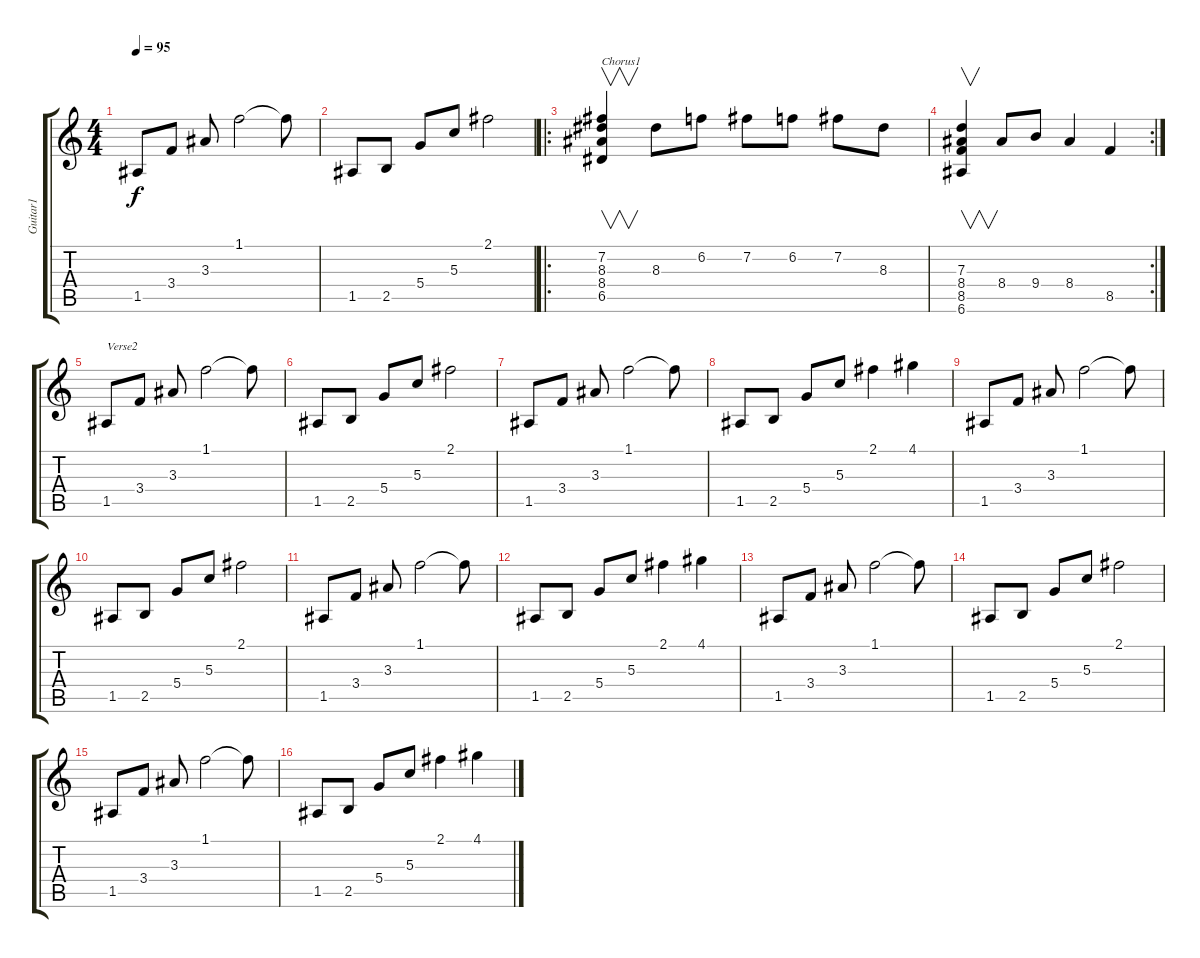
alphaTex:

\track ("Guitar1" "Guitar1") {instrument electricguitarjazz}
\staff {score tabs}
\tuning (E4 B3 G3 D3 A2 E2) {hide}
\ts (4 4)
\tempo 95
\clef g2
\ks c
1.5.8{dy f} 3.4.8 3.3.8 1.1.2 1.1{t}.8 |
1.5.8 2.5.8 5.4.8 5.3.8 2.1.2 |
\ro
(7.2 8.3 8.4 6.5).4{v txt "Chorus1"} 8.3.8 6.2.8 7.2.8 6.2.8 7.2.8 8.3.8 |
\rc 2
(7.3 8.4 8.5 6.6).4{v} 8.4.8 9.4.8 8.4.4 8.5.4 |
1.5.8{txt "Verse2"} 3.4.8 3.3.8 1.1.2 1.1{t}.8 |
1.5.8 2.5.8 5.4.8 5.3.8 2.1.2 |
1.5.8 3.4.8 3.3.8 1.1.2 1.1{t}.8 |
1.5.8 2.5.8 5.4.8 5.3.8 2.1.4 4.1.4 |
1.5.8 3.4.8 3.3.8 1.1.2 1.1{t}.8 |
1.5.8 2.5.8 5.4.8 5.3.8 2.1.2 |
1.5.8 3.4.8 3.3.8 1.1.2 1.1{t}.8 |
1.5.8 2.5.8 5.4.8 5.3.8 2.1.4 4.1.4 |
1.5.8 3.4.8 3.3.8 1.1.2 1.1{t}.8 |
1.5.8 2.5.8 5.4.8 5.3.8 2.1.2 |
1.5.8 3.4.8 3.3.8 1.1.2 1.1{t}.8 |
1.5.8 2.5.8 5.4.8 5.3.8 2.1.4 4.1.4
